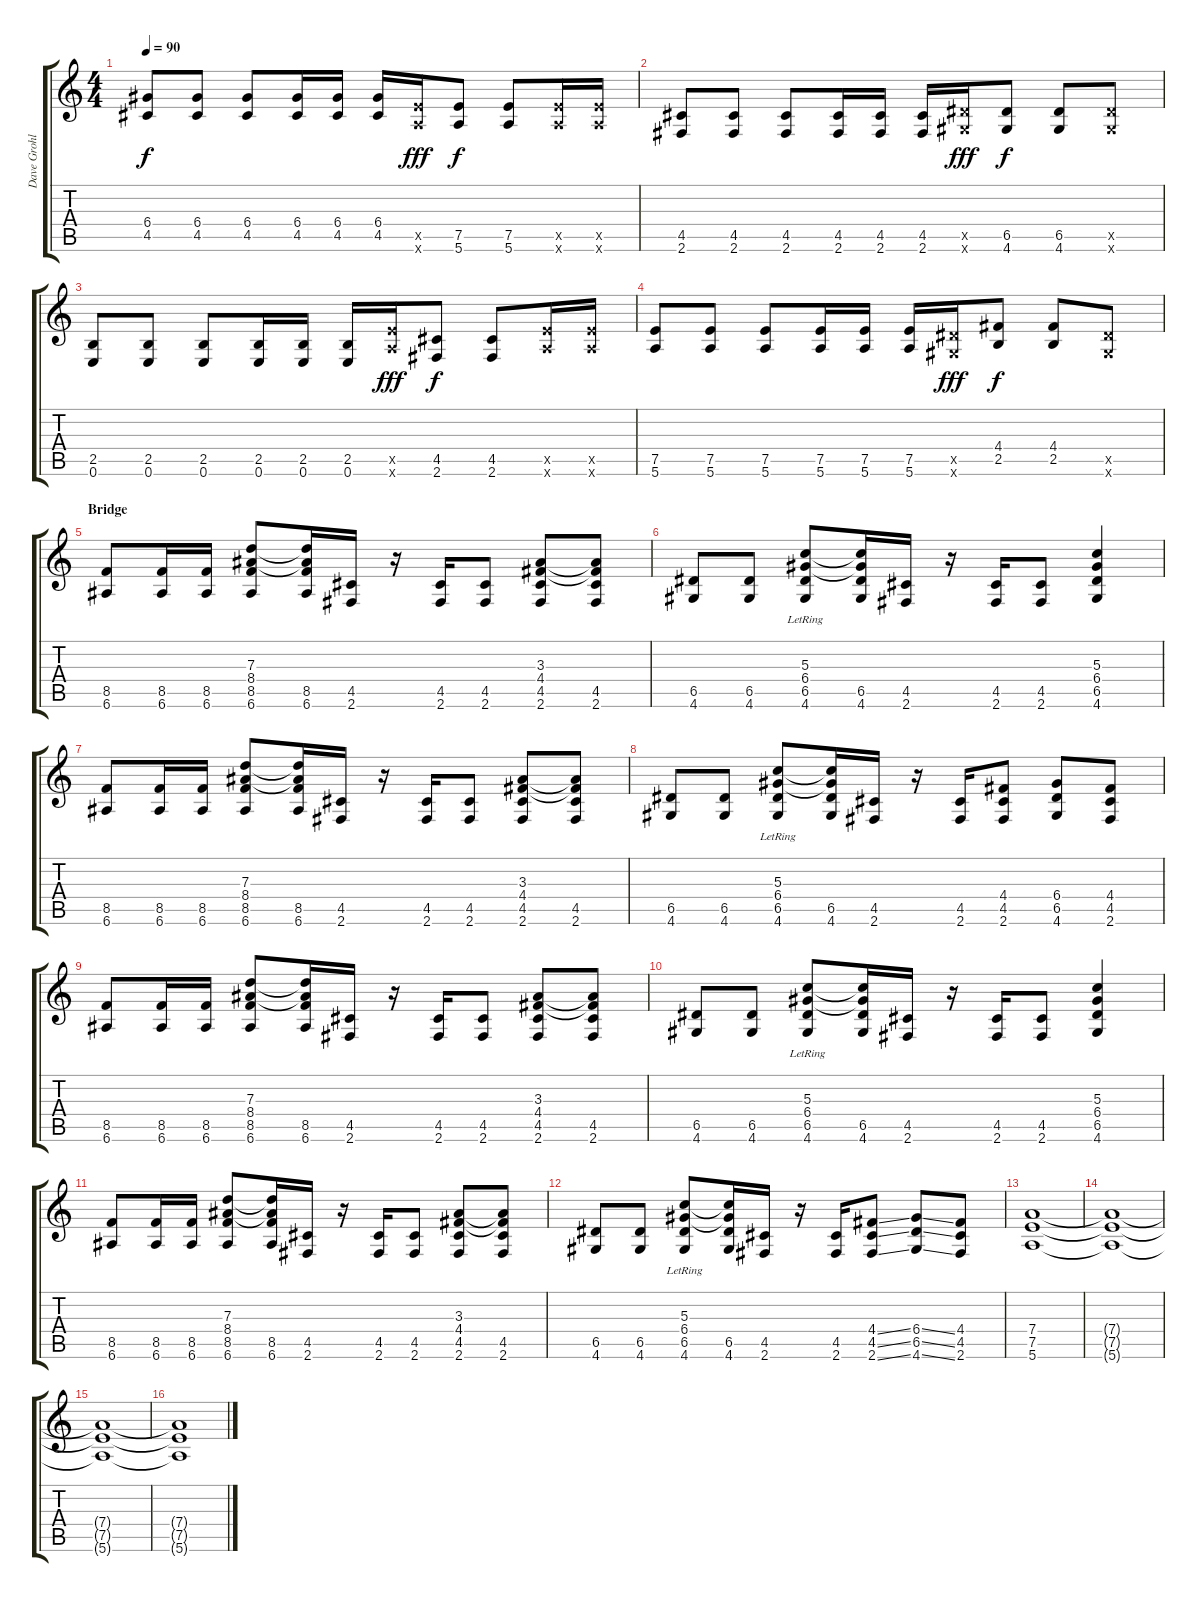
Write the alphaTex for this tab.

\track ("Dave Grohl" "Dave Grohl") {instrument overdrivenguitar}
\staff {score tabs}
\tuning (E4 B3 G3 D3 A2 E2) {hide}
\ts (4 4)
\tempo 90
\clef g2
\ks c
(6.4 4.5).8{dy f} (6.4 4.5).8 (6.4 4.5).8 (6.4 4.5).16 (6.4 4.5).16 (6.4 4.5).16 (7.5{x} 5.6{x}).16{dy fff} (7.5 5.6).8{dy f} (7.5 5.6).8 (7.5{x} 5.6{x}).16 (7.5{x} 5.6{x}).16 |
(4.5 2.6).8 (4.5 2.6).8 (4.5 2.6).8 (4.5 2.6).16 (4.5 2.6).16 (4.5 2.6).16 (6.5{x} 4.6{x}).16{dy fff} (6.5 4.6).8{dy f} (6.5 4.6).8 (6.5{x} 4.6{x}).8 |
(2.5 0.6).8 (2.5 0.6).8 (2.5 0.6).8 (2.5 0.6).16 (2.5 0.6).16 (2.5 0.6).16 (7.5{x} 5.6{x}).16{dy fff} (4.5 2.6).8{dy f} (4.5 2.6).8 (7.5{x} 5.6{x}).16 (7.5{x} 5.6{x}).16 |
(7.5 5.6).8 (7.5 5.6).8 (7.5 5.6).8 (7.5 5.6).16 (7.5 5.6).16 (7.5 5.6).16 (6.5{x} 4.6{x}).16{dy fff} (4.4 2.5).8{dy f} (4.4 2.5).8 (6.5{x} 4.6{x}).8 |
\section ("" "Bridge")
(8.5 6.6).8 (8.5 6.6).16 (8.5 6.6).16 (7.3 8.4 8.5 6.6).8 (7.3{t} 8.4{t} 8.5 6.6).16 (4.5 2.6).16 r.16 (4.5 2.6).16 (4.5 2.6).8 (3.3 4.4 4.5 2.6).8 (3.3{t} 4.4{t} 4.5 2.6).8 |
(6.5 4.6).8 (6.5 4.6).8 (5.3 6.4{lr} 6.5 4.6).8 (5.3{t} 6.4{t} 6.5 4.6).16 (4.5 2.6).16 r.16 (4.5 2.6).16 (4.5 2.6).8 (5.3 6.4 6.5 4.6).4 |
(8.5 6.6).8 (8.5 6.6).16 (8.5 6.6).16 (7.3 8.4 8.5 6.6).8 (7.3{t} 8.4{t} 8.5 6.6).16 (4.5 2.6).16 r.16 (4.5 2.6).16 (4.5 2.6).8 (3.3 4.4 4.5 2.6).8 (3.3{t} 4.4{t} 4.5 2.6).8 |
(6.5 4.6).8 (6.5 4.6).8 (5.3 6.4{lr} 6.5 4.6).8 (5.3{t} 6.4{t} 6.5 4.6).16 (4.5 2.6).16 r.16 (4.5 2.6).16 (4.4 4.5 2.6).8 (6.4 6.5 4.6).8 (4.4 4.5 2.6).8 |
(8.5 6.6).8 (8.5 6.6).16 (8.5 6.6).16 (7.3 8.4 8.5 6.6).8 (7.3{t} 8.4{t} 8.5 6.6).16 (4.5 2.6).16 r.16 (4.5 2.6).16 (4.5 2.6).8 (3.3 4.4 4.5 2.6).8 (3.3{t} 4.4{t} 4.5 2.6).8 |
(6.5 4.6).8 (6.5 4.6).8 (5.3 6.4{lr} 6.5 4.6).8 (5.3{t} 6.4{t} 6.5 4.6).16 (4.5 2.6).16 r.16 (4.5 2.6).16 (4.5 2.6).8 (5.3 6.4 6.5 4.6).4 |
(8.5 6.6).8 (8.5 6.6).16 (8.5 6.6).16 (7.3 8.4 8.5 6.6).8 (7.3{t} 8.4{t} 8.5 6.6).16 (4.5 2.6).16 r.16 (4.5 2.6).16 (4.5 2.6).8 (3.3 4.4 4.5 2.6).8 (3.3{t} 4.4{t} 4.5 2.6).8 |
(6.5 4.6).8 (6.5 4.6).8 (5.3 6.4{lr} 6.5 4.6).8 (5.3{t} 6.4{t} 6.5 4.6).16 (4.5 2.6).16 r.16 (4.5 2.6).16 (4.4{ss} 4.5{ss} 2.6{ss}).8 (6.4{ss} 6.5{ss} 4.6{ss}).8 (4.4 4.5 2.6).8 |
(7.4 7.5 5.6).1{volume 0} |
(7.4{t} 7.5{t} 5.6{t}).1 |
(7.4{t} 7.5{t} 5.6{t}).1 |
(7.4{t} 7.5{t} 5.6{t}).1
